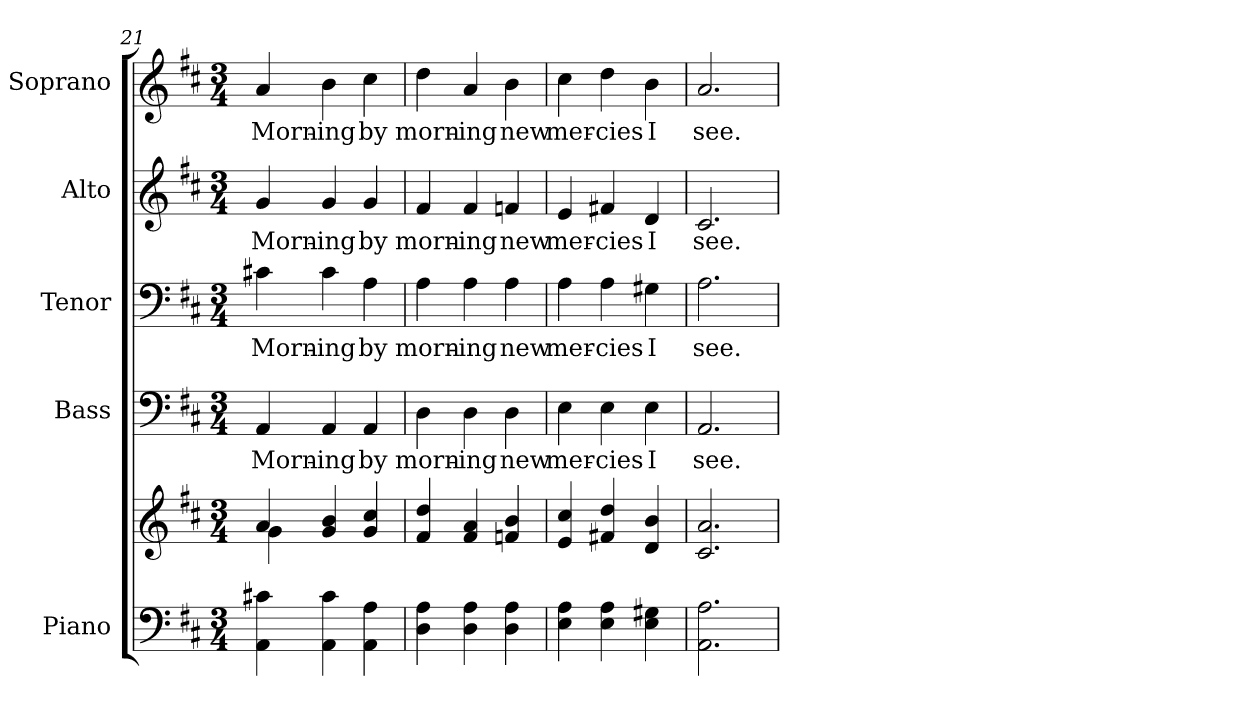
**kern	**kern	**kern	**text	**kern	**text	**kern	**text	**kern	**text
*part5	*part5	*part4	*part4	*part3	*part3	*part2	*part2	*part1	*part1
*staff6	*staff5	*staff4	*staff4	*staff3	*staff3	*staff2	*staff2	*staff1	*staff1
*I"Piano	*	*I"Bass	*	*I"Tenor	*	*I"Alto	*	*I"Soprano	*
*I'Pno.	*	*I'B.	*	*I'T.	*	*I'A.	*	*I'S.	*
*clefF4	*clefG2	*clefF4	*	*clefF4	*	*clefG2	*	*clefG2	*
*k[f#c#]	*k[f#c#]	*k[f#c#]	*	*k[f#c#]	*	*k[f#c#]	*	*k[f#c#]	*
*D:	*D:	*D:	*	*D:	*	*D:	*	*D:	*
*M3/4	*M3/4	*M3/4	*	*M3/4	*	*M3/4	*	*M3/4	*
=21	=21	=21	=21	=21	=21	=21	=21	=21	=21
*	*^	*	*	*	*	*	*	*	*
!	!	!	!	!LO:LY:b:color=#000000	!	!	!	!	!	!
!	!	!	!	!	!	!LO:LY:b:color=#000000	!	!	!	!
!	!	!	!	!	!	!	!	!LO:LY:b:color=#000000	!	!
!	!	!	!	!	!	!	!	!	!	!LO:LY:b:color=#000000
4AAi\ 4c#Xi	4ai/	4gi\	4AAi/	Morn-	4c#Xi\	Morn-	4gi/	Morn-	4ai/	Morn-
!	!	!	!	!LO:LY:b:color=#000000	!	!	!	!	!	!
!	!	!	!	!	!	!LO:LY:b:color=#000000	!	!	!	!
!	!	!	!	!	!	!	!	!LO:LY:b:color=#000000	!	!
!	!	!	!	!	!	!	!	!	!	!LO:LY:b:color=#000000
4AAi\ 4c#i	4gi/ 4bi	4ryy	4AAi/	-ing	4c#i\	-ing	4gi/	-ing	4bi\	-ing
!	!	!	!	!LO:LY:b:color=#000000	!	!	!	!	!	!
!	!	!	!	!	!	!LO:LY:b:color=#000000	!	!	!	!
!	!	!	!	!	!	!	!	!LO:LY:b:color=#000000	!	!
!	!	!	!	!	!	!	!	!	!	!LO:LY:b:color=#000000
4AAi\ 4Ai	4gi/ 4cc#i	4ryy	4AAi/	by	4Ai\	by	4gi/	by	4cc#i\	by
*	*v	*v	*	*	*	*	*	*	*	*
!!LO:PB:g=z
=22	=22	=22	=22	=22	=22	=22	=22	=22	=22
*	*^	*	*	*	*	*	*	*	*
!	!	!	!	!LO:LY:b:color=#000000	!	!	!	!	!	!
*	*v	*v	*	*	*	*	*	*	*	*
*	*^	*	*	*	*	*	*	*	*
!	!	!	!	!	!	!LO:LY:b:color=#000000	!	!	!	!
*	*v	*v	*	*	*	*	*	*	*	*
*	*^	*	*	*	*	*	*	*	*
!	!	!	!	!	!	!	!	!LO:LY:b:color=#000000	!	!
*	*v	*v	*	*	*	*	*	*	*	*
*	*^	*	*	*	*	*	*	*	*
!	!	!	!	!	!	!	!	!	!	!LO:LY:b:color=#000000
*	*v	*v	*	*	*	*	*	*	*	*
4Di\ 4Ai	4f#i/ 4ddi	4Di\	morn-	4Ai\	morn-	4f#i/	morn-	4ddi\	morn-
!	!	!	!LO:LY:b:color=#000000	!	!	!	!	!	!
!	!	!	!	!	!LO:LY:b:color=#000000	!	!	!	!
!	!	!	!	!	!	!	!LO:LY:b:color=#000000	!	!
!	!	!	!	!	!	!	!	!	!LO:LY:b:color=#000000
4Di\ 4Ai	4f#i/ 4ai	4Di\	-ing	4Ai\	-ing	4f#i/	-ing	4ai/	-ing
!	!	!	!LO:LY:b:color=#000000	!	!	!	!	!	!
!	!	!	!	!	!LO:LY:b:color=#000000	!	!	!	!
!	!	!	!	!	!	!	!LO:LY:b:color=#000000	!	!
!	!	!	!	!	!	!	!	!	!LO:LY:b:color=#000000
4Di\ 4Ai	4fni/ 4bi	4Di\	new	4Ai\	new	4fni/	new	4bi\	new
=23	=23	=23	=23	=23	=23	=23	=23	=23	=23
!	!	!	!LO:LY:b:color=#000000	!	!	!	!	!	!
!	!	!	!	!	!LO:LY:b:color=#000000	!	!	!	!
!	!	!	!	!	!	!	!LO:LY:b:color=#000000	!	!
!	!	!	!	!	!	!	!	!	!LO:LY:b:color=#000000
4Ei\ 4Ai	4ei/ 4cc#i	4Ei\	mer-	4Ai\	mer-	4ei/	mer-	4cc#i\	mer-
!	!	!	!LO:LY:b:color=#000000	!	!	!	!	!	!
!	!	!	!	!	!LO:LY:b:color=#000000	!	!	!	!
!	!	!	!	!	!	!	!LO:LY:b:color=#000000	!	!
!	!	!	!	!	!	!	!	!	!LO:LY:b:color=#000000
4Ei\ 4Ai	4f#Xi/ 4ddi	4Ei\	-cies	4Ai\	-cies	4f#Xi/	-cies	4ddi\	-cies
!	!	!	!LO:LY:b:color=#000000	!	!	!	!	!	!
!	!	!	!	!	!LO:LY:b:color=#000000	!	!	!	!
!	!	!	!	!	!	!	!LO:LY:b:color=#000000	!	!
!	!	!	!	!	!	!	!	!	!LO:LY:b:color=#000000
4Ei\ 4G#Xi	4di/ 4bi	4Ei\	I	4G#Xi\	I	4di/	I	4bi\	I
=24	=24	=24	=24	=24	=24	=24	=24	=24	=24
!	!	!	!LO:LY:b:color=#000000	!	!	!	!	!	!
!	!	!	!	!	!LO:LY:b:color=#000000	!	!	!	!
!	!	!	!	!	!	!	!LO:LY:b:color=#000000	!	!
!	!	!	!	!	!	!	!	!	!LO:LY:b:color=#000000
2.AAi\ 2.Ai	2.c#i/ 2.ai	2.AAi/	see.	2.Ai\	see.	2.c#i/	see.	2.ai/	see.
=	=	=	=	=	=	=	=	=	=
*-	*-	*-	*-	*-	*-	*-	*-	*-	*-
